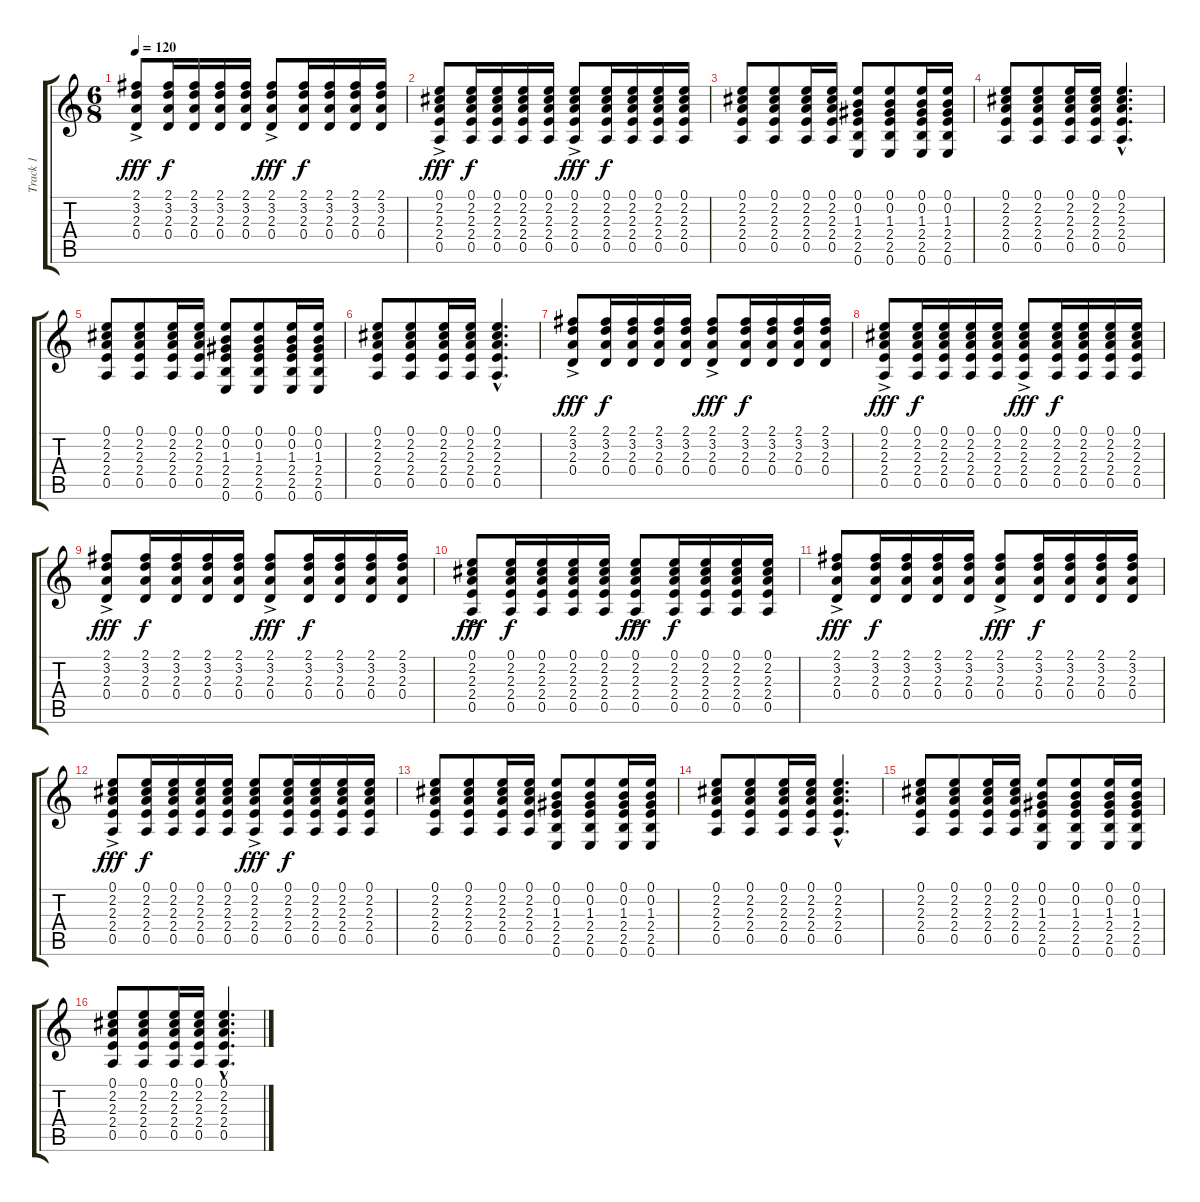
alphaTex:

\track ("Track 1" "Track 1") {instrument acousticguitarnylon}
\staff {score tabs}
\tuning (E4 B3 G3 D3 A2 E2) {hide}
\ts (6 8)
\tempo 120
\clef g2
\ks c
(2.1{ac} 3.2 2.3 0.4).8{dy fff} (2.1 3.2 2.3 0.4).16{dy f} (2.1 3.2 2.3 0.4).16 (2.1 3.2 2.3 0.4).16 (2.1 3.2 2.3 0.4).16 (2.1{ac} 3.2 2.3 0.4).8{dy fff} (2.1 3.2 2.3 0.4).16{dy f} (2.1 3.2 2.3 0.4).16 (2.1 3.2 2.3 0.4).16 (2.1 3.2 2.3 0.4).16 |
(0.1{ac} 2.2 2.3 2.4 0.5).8{dy fff} (0.1 2.2 2.3 2.4 0.5).16{dy f} (0.1 2.2 2.3 2.4 0.5).16 (0.1 2.2 2.3 2.4 0.5).16 (0.1 2.2 2.3 2.4 0.5).16 (0.1{ac} 2.2 2.3 2.4 0.5).8{dy fff} (0.1 2.2 2.3 2.4 0.5).16{dy f} (0.1 2.2 2.3 2.4 0.5).16 (0.1 2.2 2.3 2.4 0.5).16 (0.1 2.2 2.3 2.4 0.5).16 |
(0.1 2.2 2.3 2.4 0.5).8 (0.1 2.2 2.3 2.4 0.5).8 (0.1 2.2 2.3 2.4 0.5).16 (0.1 2.2 2.3 2.4 0.5).16 (0.1 0.2 1.3 2.4 2.5 0.6).8 (0.1 0.2 1.3 2.4 2.5 0.6).8 (0.1 0.2 1.3 2.4 2.5 0.6).16 (0.1 0.2 1.3 2.4 2.5 0.6).16 |
(0.1 2.2 2.3 2.4 0.5).8 (0.1 2.2 2.3 2.4 0.5).8 (0.1 2.2 2.3 2.4 0.5).16 (0.1 2.2 2.3 2.4 0.5).16 (0.1{hac} 2.2{hac} 2.3{hac} 2.4{hac} 0.5{hac}).4{d} |
(0.1 2.2 2.3 2.4 0.5).8 (0.1 2.2 2.3 2.4 0.5).8 (0.1 2.2 2.3 2.4 0.5).16 (0.1 2.2 2.3 2.4 0.5).16 (0.1 0.2 1.3 2.4 2.5 0.6).8 (0.1 0.2 1.3 2.4 2.5 0.6).8 (0.1 0.2 1.3 2.4 2.5 0.6).16 (0.1 0.2 1.3 2.4 2.5 0.6).16 |
(0.1 2.2 2.3 2.4 0.5).8 (0.1 2.2 2.3 2.4 0.5).8 (0.1 2.2 2.3 2.4 0.5).16 (0.1 2.2 2.3 2.4 0.5).16 (0.1{hac} 2.2{hac} 2.3{hac} 2.4{hac} 0.5{hac}).4{d} |
(2.1{ac} 3.2 2.3 0.4).8{dy fff} (2.1 3.2 2.3 0.4).16{dy f} (2.1 3.2 2.3 0.4).16 (2.1 3.2 2.3 0.4).16 (2.1 3.2 2.3 0.4).16 (2.1{ac} 3.2 2.3 0.4).8{dy fff} (2.1 3.2 2.3 0.4).16{dy f} (2.1 3.2 2.3 0.4).16 (2.1 3.2 2.3 0.4).16 (2.1 3.2 2.3 0.4).16 |
(0.1{ac} 2.2 2.3 2.4 0.5).8{dy fff} (0.1 2.2 2.3 2.4 0.5).16{dy f} (0.1 2.2 2.3 2.4 0.5).16 (0.1 2.2 2.3 2.4 0.5).16 (0.1 2.2 2.3 2.4 0.5).16 (0.1{ac} 2.2 2.3 2.4 0.5).8{dy fff} (0.1 2.2 2.3 2.4 0.5).16{dy f} (0.1 2.2 2.3 2.4 0.5).16 (0.1 2.2 2.3 2.4 0.5).16 (0.1 2.2 2.3 2.4 0.5).16 |
(2.1{ac} 3.2 2.3 0.4).8{dy fff} (2.1 3.2 2.3 0.4).16{dy f} (2.1 3.2 2.3 0.4).16 (2.1 3.2 2.3 0.4).16 (2.1 3.2 2.3 0.4).16 (2.1{ac} 3.2 2.3 0.4).8{dy fff} (2.1 3.2 2.3 0.4).16{dy f} (2.1 3.2 2.3 0.4).16 (2.1 3.2 2.3 0.4).16 (2.1 3.2 2.3 0.4).16 |
(0.1{ac} 2.2 2.3 2.4 0.5).8{dy fff} (0.1 2.2 2.3 2.4 0.5).16{dy f} (0.1 2.2 2.3 2.4 0.5).16 (0.1 2.2 2.3 2.4 0.5).16 (0.1 2.2 2.3 2.4 0.5).16 (0.1{ac} 2.2 2.3 2.4 0.5).8{dy fff} (0.1 2.2 2.3 2.4 0.5).16{dy f} (0.1 2.2 2.3 2.4 0.5).16 (0.1 2.2 2.3 2.4 0.5).16 (0.1 2.2 2.3 2.4 0.5).16 |
(2.1{ac} 3.2 2.3 0.4).8{dy fff} (2.1 3.2 2.3 0.4).16{dy f} (2.1 3.2 2.3 0.4).16 (2.1 3.2 2.3 0.4).16 (2.1 3.2 2.3 0.4).16 (2.1{ac} 3.2 2.3 0.4).8{dy fff} (2.1 3.2 2.3 0.4).16{dy f} (2.1 3.2 2.3 0.4).16 (2.1 3.2 2.3 0.4).16 (2.1 3.2 2.3 0.4).16 |
(0.1{ac} 2.2 2.3 2.4 0.5).8{dy fff} (0.1 2.2 2.3 2.4 0.5).16{dy f} (0.1 2.2 2.3 2.4 0.5).16 (0.1 2.2 2.3 2.4 0.5).16 (0.1 2.2 2.3 2.4 0.5).16 (0.1{ac} 2.2 2.3 2.4 0.5).8{dy fff} (0.1 2.2 2.3 2.4 0.5).16{dy f} (0.1 2.2 2.3 2.4 0.5).16 (0.1 2.2 2.3 2.4 0.5).16 (0.1 2.2 2.3 2.4 0.5).16 |
(0.1 2.2 2.3 2.4 0.5).8 (0.1 2.2 2.3 2.4 0.5).8 (0.1 2.2 2.3 2.4 0.5).16 (0.1 2.2 2.3 2.4 0.5).16 (0.1 0.2 1.3 2.4 2.5 0.6).8 (0.1 0.2 1.3 2.4 2.5 0.6).8 (0.1 0.2 1.3 2.4 2.5 0.6).16 (0.1 0.2 1.3 2.4 2.5 0.6).16 |
(0.1 2.2 2.3 2.4 0.5).8 (0.1 2.2 2.3 2.4 0.5).8 (0.1 2.2 2.3 2.4 0.5).16 (0.1 2.2 2.3 2.4 0.5).16 (0.1{hac} 2.2{hac} 2.3{hac} 2.4{hac} 0.5{hac}).4{d} |
(0.1 2.2 2.3 2.4 0.5).8 (0.1 2.2 2.3 2.4 0.5).8 (0.1 2.2 2.3 2.4 0.5).16 (0.1 2.2 2.3 2.4 0.5).16 (0.1 0.2 1.3 2.4 2.5 0.6).8 (0.1 0.2 1.3 2.4 2.5 0.6).8 (0.1 0.2 1.3 2.4 2.5 0.6).16 (0.1 0.2 1.3 2.4 2.5 0.6).16 |
(0.1 2.2 2.3 2.4 0.5).8 (0.1 2.2 2.3 2.4 0.5).8 (0.1 2.2 2.3 2.4 0.5).16 (0.1 2.2 2.3 2.4 0.5).16 (0.1{hac} 2.2{hac} 2.3{hac} 2.4{hac} 0.5{hac}).4{d}
